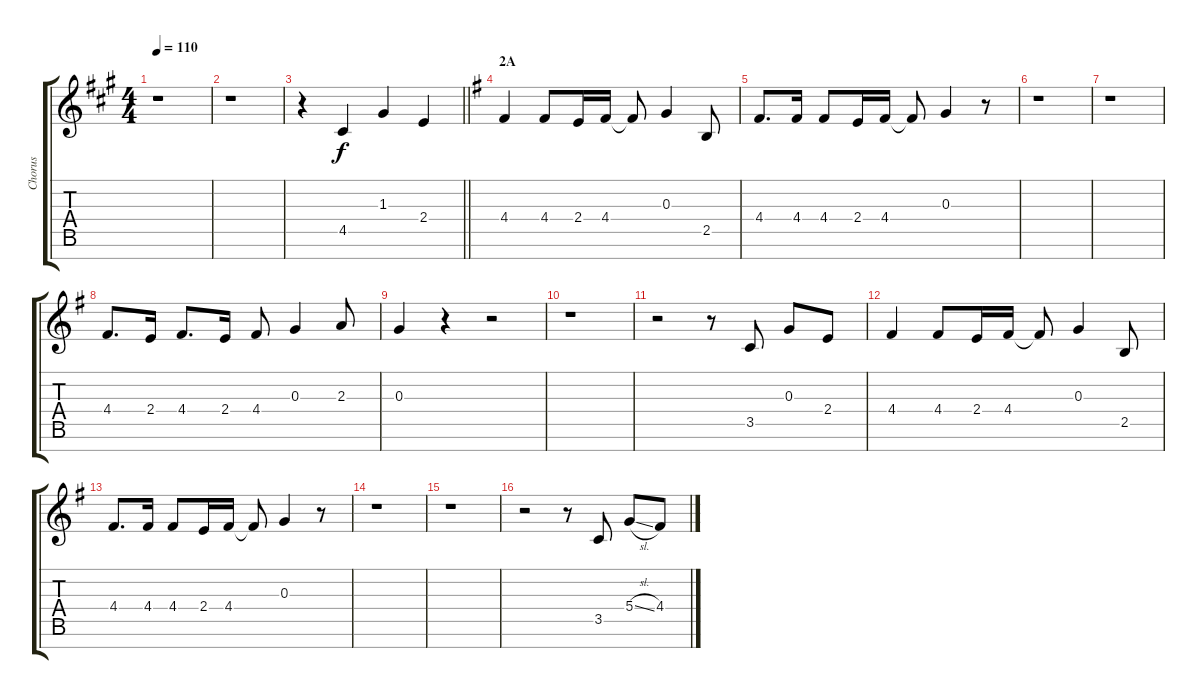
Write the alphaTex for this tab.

\track ("Chorus" "Chorus") {instrument voiceoohs}
\staff {score tabs}
\tuning (E5 B4 G4 D4 A3 E3 B2) {hide}
\ts (4 4)
\tempo 110
\clef g2
\ks a
r.1{dy f} |
r.1 |
\barLineRight lightlight
r.4 4.5.4 1.3.4 2.4.4 |
\section ("" "2A")
\ks g
4.4.4 4.4.8 2.4.16 4.4.16 4.4{t}.8 0.3.4 2.5.8 |
4.4.8{d} 4.4.16 4.4.8 2.4.16 4.4.16 4.4{t}.8 0.3.4 r.8 |
r.1 |
r.1 |
4.4.8{d} 2.4.16 4.4.8{d} 2.4.16 4.4.8 0.3.4 2.3.8 |
0.3.4 r.4 r.2 |
r.1 |
r.2 r.8 3.5.8 0.3.8 2.4.8 |
4.4.4 4.4.8 2.4.16 4.4.16 4.4{t}.8 0.3.4 2.5.8 |
4.4.8{d} 4.4.16 4.4.8 2.4.16 4.4.16 4.4{t}.8 0.3.4 r.8 |
r.1 |
r.1 |
r.2 r.8 3.5.8 5.4{sl}.8 4.4{sl}.8
